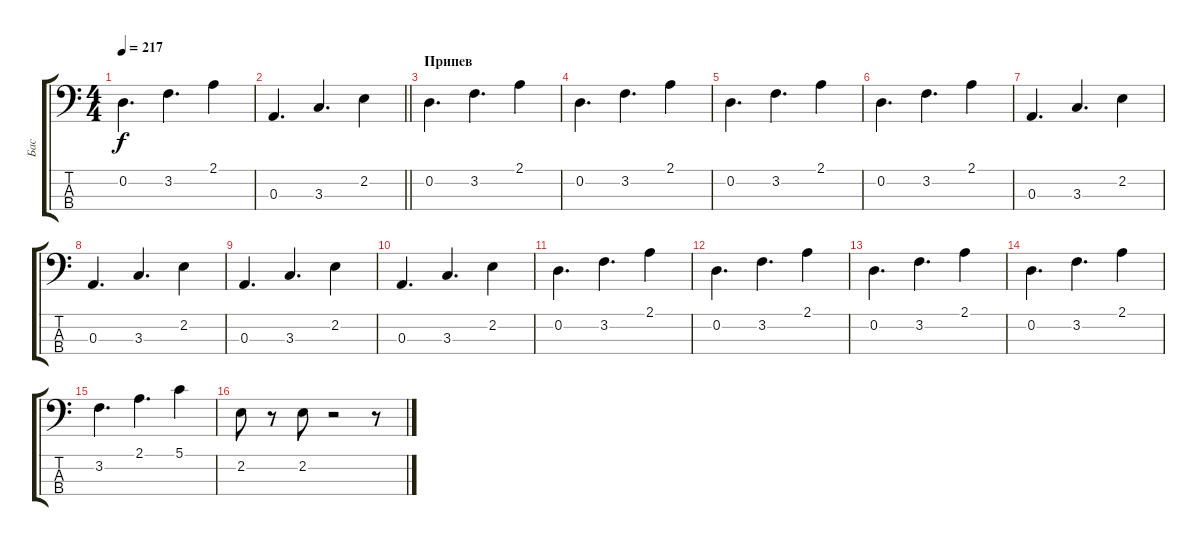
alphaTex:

\track ("Бас" "Бас") {instrument electricbassfinger}
\staff {score tabs}
\tuning (G2 D2 A1 E1) {hide}
\ts (4 4)
\tempo 217
\clef f4
\ks c
0.2.4{d dy f} 3.2.4{d} 2.1.4 |
\barLineRight lightlight
0.3.4{d} 3.3.4{d} 2.2.4 |
\section ("" "Припев")
0.2.4{d} 3.2.4{d} 2.1.4 |
0.2.4{d} 3.2.4{d} 2.1.4 |
0.2.4{d} 3.2.4{d} 2.1.4 |
0.2.4{d} 3.2.4{d} 2.1.4 |
0.3.4{d} 3.3.4{d} 2.2.4 |
0.3.4{d} 3.3.4{d} 2.2.4 |
0.3.4{d} 3.3.4{d} 2.2.4 |
0.3.4{d} 3.3.4{d} 2.2.4 |
0.2.4{d} 3.2.4{d} 2.1.4 |
0.2.4{d} 3.2.4{d} 2.1.4 |
0.2.4{d} 3.2.4{d} 2.1.4 |
0.2.4{d} 3.2.4{d} 2.1.4 |
3.2.4{d} 2.1.4{d} 5.1.4 |
2.2.8 r.8 2.2.8 r.2 r.8
